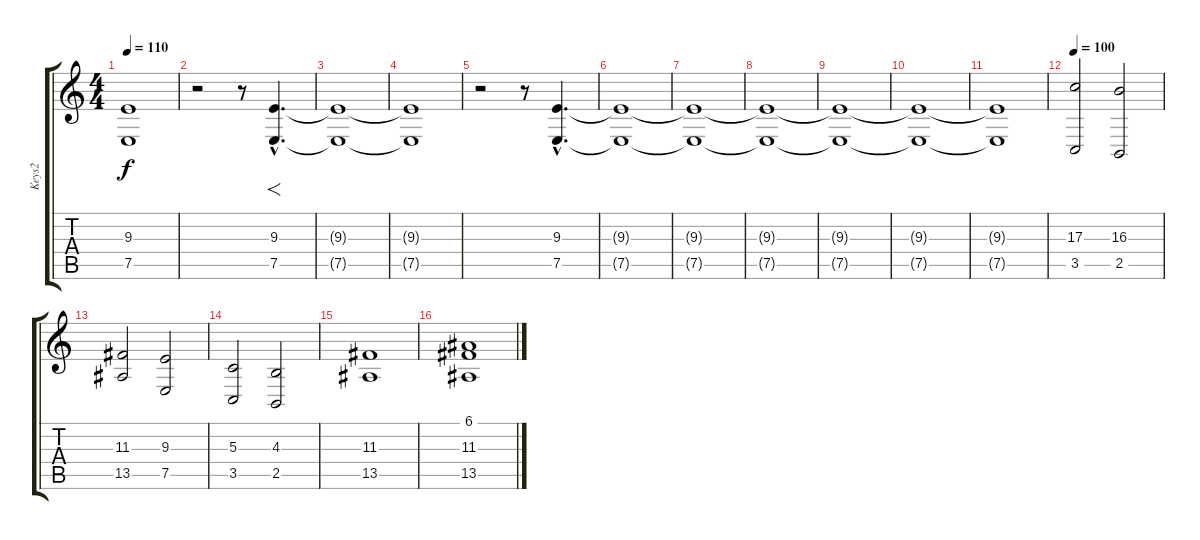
\track ("Keys2" "Keys2") {instrument choiraahs}
\staff {score tabs}
\tuning (E4 B3 G3 D3 A2 E2) {hide}
\ts (4 4)
\tempo 110
\clef g2
\ks c
(9.3{t} 7.5{t}).1{dy f} |
r.2 r.8 (9.3{hac} 7.5{hac}).4{f d} |
(9.3{t} 7.5{t}).1 |
(9.3{t} 7.5{t}).1 |
r.2 r.8 (9.3{hac} 7.5{hac}).4{d} |
(9.3{t} 7.5{t}).1 |
(9.3{t} 7.5{t}).1 |
(9.3{t} 7.5{t}).1 |
(9.3{t} 7.5{t}).1 |
(9.3{t} 7.5{t}).1 |
(9.3{t} 7.5{t}).1 |
\tempo 100
(17.3 3.5).2 (16.3 2.5).2 |
(11.3 13.5).2 (9.3 7.5).2 |
(5.3 3.5).2 (4.3 2.5).2 |
(11.3 13.5).1 |
(6.1 11.3 13.5).1
